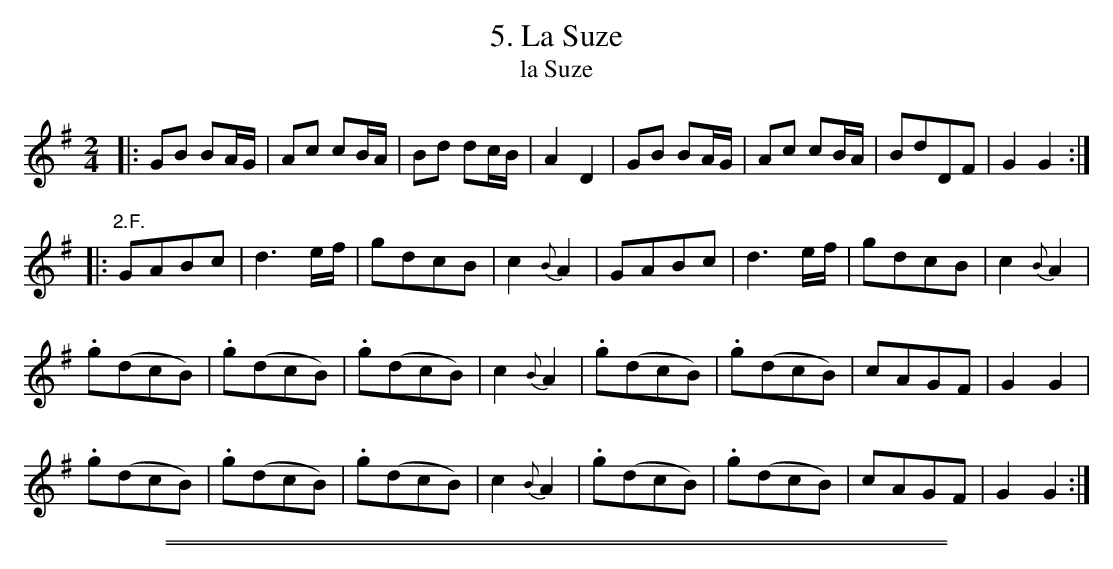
X:1
T: 5. La Suze
T: la Suze
M: 2/4
L: 1/8
K: G
|:\
GB BA/G/ | Ac cB/A/ | Bd dc/B/ | A2 D2 |\
GB BA/G/ | Ac cB/A/ | BdDF | G2 G2 :|
|:\
"2.F."GABc | d3 e/f/ | gdcB | c2 {B}A2 |\
GABc | d3 e/f/ | gdcB | c2 {B}A2 |
.g(dcB) | .g(dcB) | .g(dcB) | c2 {B}A2 |\
.g(dcB) | .g(dcB) | cAGF | G2G2 |
.g(dcB) | .g(dcB) | .g(dcB) | c2 {B}A2 |\
.g(dcB) | .g(dcB) | cAGF | G2 G2 :|
